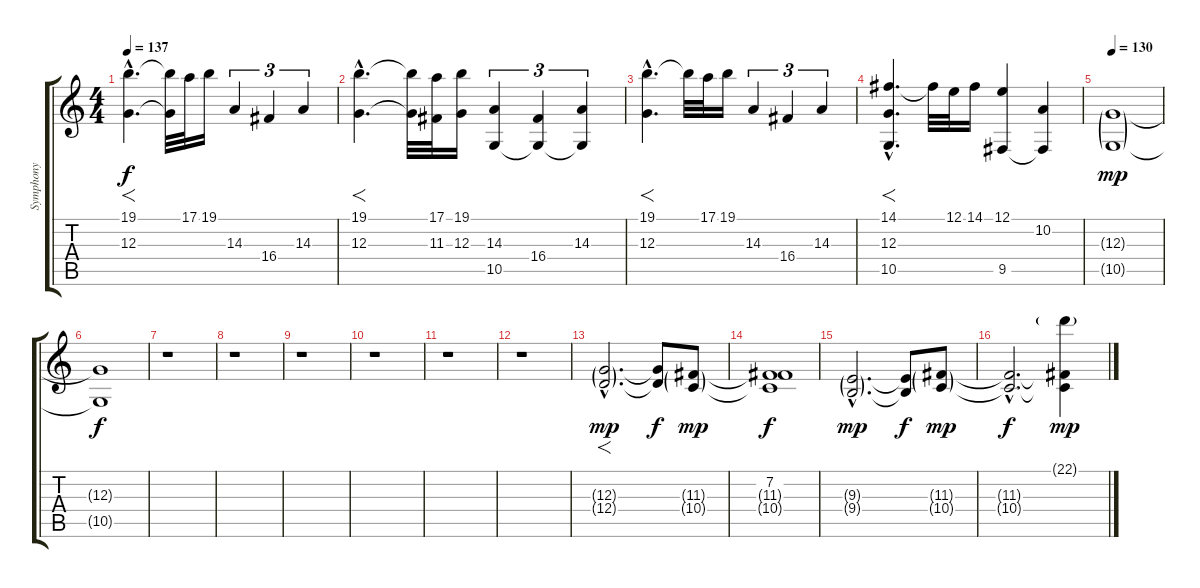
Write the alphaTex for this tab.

\track ("Symphony" "Symphony") {instrument stringensemble1}
\staff {score tabs}
\tuning (E4 B3 G3 D3 A2 E2) {hide}
\ts (4 4)
\tempo 137
\tempo 105
\tempo 137
\clef g2
\ks c
(19.1{hac} 12.3{hac}).4{f d dy f instrument stringensemble1} (19.1{t} 12.3{t}).32 17.1.32 19.1.16 14.3.4{tu (3 2)} 16.4.4{tu (3 2)} 14.3.4{tu (3 2)} |
(19.1{hac} 12.3{hac}).4{f d} (19.1{t} 12.3{t}).32 (17.1 11.3).32 (19.1 12.3).16 (14.3 10.5).4{tu (3 2)} (16.4 10.5{t}).4{tu (3 2)} (14.3 10.5{t}).4{tu (3 2)} |
(19.1{hac} 12.3{hac}).4{f d} 19.1{t}.32 17.1.32 19.1.16 14.3.4{tu (3 2)} 16.4.4{tu (3 2)} 14.3.4{tu (3 2)} |
(14.1{hac} 12.3{hac} 10.5{hac}).4{f d} 14.1{t}.32 12.1.32 14.1.16 (12.1 9.5).4 (10.2 9.5{t}).4 |
\tempo 130
(12.3{g} 10.5{g}).1{dy mp} |
(12.3{t} 10.5{t}).1{dy f} |
r.1 |
r.1 |
r.1 |
r.1 |
r.1 |
r.1 |
(12.3{g hac} 12.4{g hac}).2{f d dy mp} (12.3{t} 12.4{t}).8{dy f} (11.3{g} 10.4{g}).8{dy mp} |
(7.2 11.3{t} 10.4{t}).1{dy f} |
(9.3{g hac} 9.4{g hac}).2{d dy mp} (9.3{t} 9.4{t}).8{dy f} (11.3{g} 10.4{g}).8{dy mp} |
(11.3{hac t} 10.4{hac t}).2{d dy f} (22.1{g} 11.3{t} 10.4{t}).4{dy mp}
